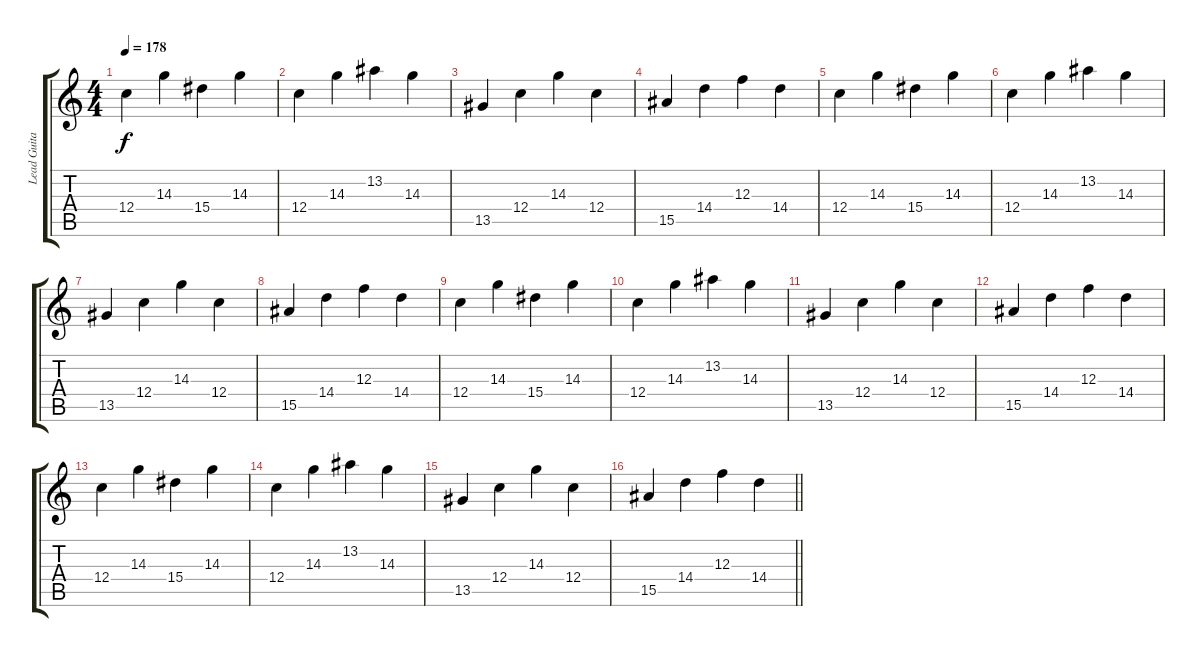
\track ("Lead Guitar #1" "Lead Guita") {instrument distortionguitar}
\staff {score tabs}
\tuning (D4 A3 F3 C3 G2 C2) {hide}
\ts (4 4)
\tempo 178
\clef g2
\ks c
12.4.4{dy f} 14.3.4 15.4.4 14.3.4 |
12.4.4 14.3.4 13.2.4 14.3.4 |
13.5.4 12.4.4 14.3.4 12.4.4 |
15.5.4 14.4.4 12.3.4 14.4.4 |
12.4.4 14.3.4 15.4.4 14.3.4 |
12.4.4 14.3.4 13.2.4 14.3.4 |
13.5.4 12.4.4 14.3.4 12.4.4 |
15.5.4 14.4.4 12.3.4 14.4.4 |
12.4.4 14.3.4 15.4.4 14.3.4 |
12.4.4 14.3.4 13.2.4 14.3.4 |
13.5.4 12.4.4 14.3.4 12.4.4 |
15.5.4 14.4.4 12.3.4 14.4.4 |
12.4.4 14.3.4 15.4.4 14.3.4 |
12.4.4 14.3.4 13.2.4 14.3.4 |
13.5.4 12.4.4 14.3.4 12.4.4 |
\barLineRight lightlight
15.5.4 14.4.4 12.3.4 14.4.4
